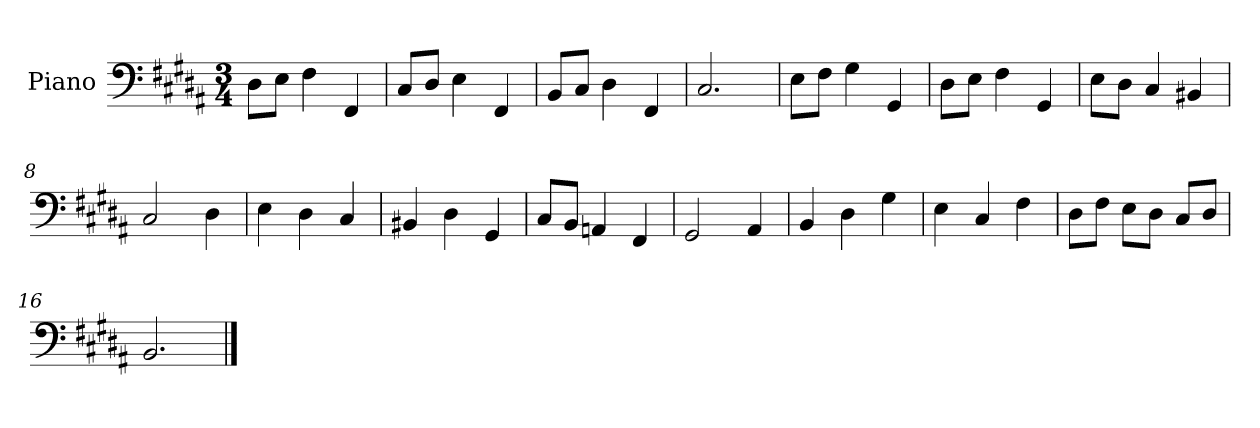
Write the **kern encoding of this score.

**kern
*part1
*staff1
*I"Piano
*I'Pno.
*clefF4
*k[f#c#g#d#a#]
*M3/4
*MM120
=1
8D#\L
8E\J
4F#\
4FF#/
=2
8C#/L
8D#/J
4E\
4FF#/
=3
8BB/L
8C#/J
4D#\
4FF#/
=4
2.C#/
=5
8E\L
8F#\J
4G#\
4GG#/
=6
8D#\L
8E\J
4F#\
4GG#/
=7
8E\L
8D#\J
4C#/
4BB#X/
=8
2C#/
4D#\
=9
4E\
4D#\
4C#/
=10
4BB#X/
4D#\
4GG#/
!!LO:LB:g=z
=11
8C#/L
8BB/J
4AAn/
4FF#/
=12
2GG#/
4AA#/
=13
4BB/
4D#\
4G#\
=14
4E\
4C#/
4F#\
=15
8D#\L
8F#\J
8E\L
8D#\J
8C#/L
8D#/J
=16
2.BB/
==
*-
